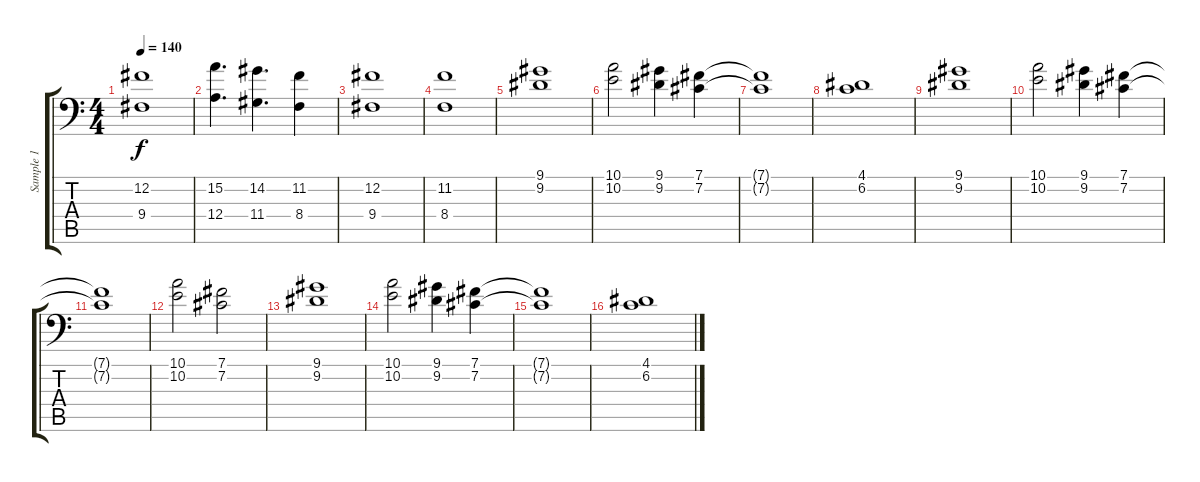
\track ("Sample 1" "Sample 1") {instrument choiraahs}
\staff {score tabs}
\tuning (B3 Gb3 D3 A2 E2 A1) {hide}
\ts (4 4)
\tempo 140
\clef f4
\ks c
(12.2 9.4).1{dy f} |
(15.2 12.4).4{d} (14.2 11.4).4{d} (11.2 8.4).4 |
(12.2 9.4).1 |
(11.2 8.4).1 |
(9.1 9.2).1 |
(10.1 10.2).2 (9.1 9.2).4 (7.1 7.2).4 |
(7.1{t} 7.2{t}).1 |
(4.1 6.2).1 |
(9.1 9.2).1 |
(10.1 10.2).2 (9.1 9.2).4 (7.1 7.2).4 |
(7.1{t} 7.2{t}).1 |
(10.1 10.2).2 (7.1 7.2).2 |
(9.1 9.2).1 |
(10.1 10.2).2 (9.1 9.2).4 (7.1 7.2).4 |
(7.1{t} 7.2{t}).1 |
(4.1 6.2).1
